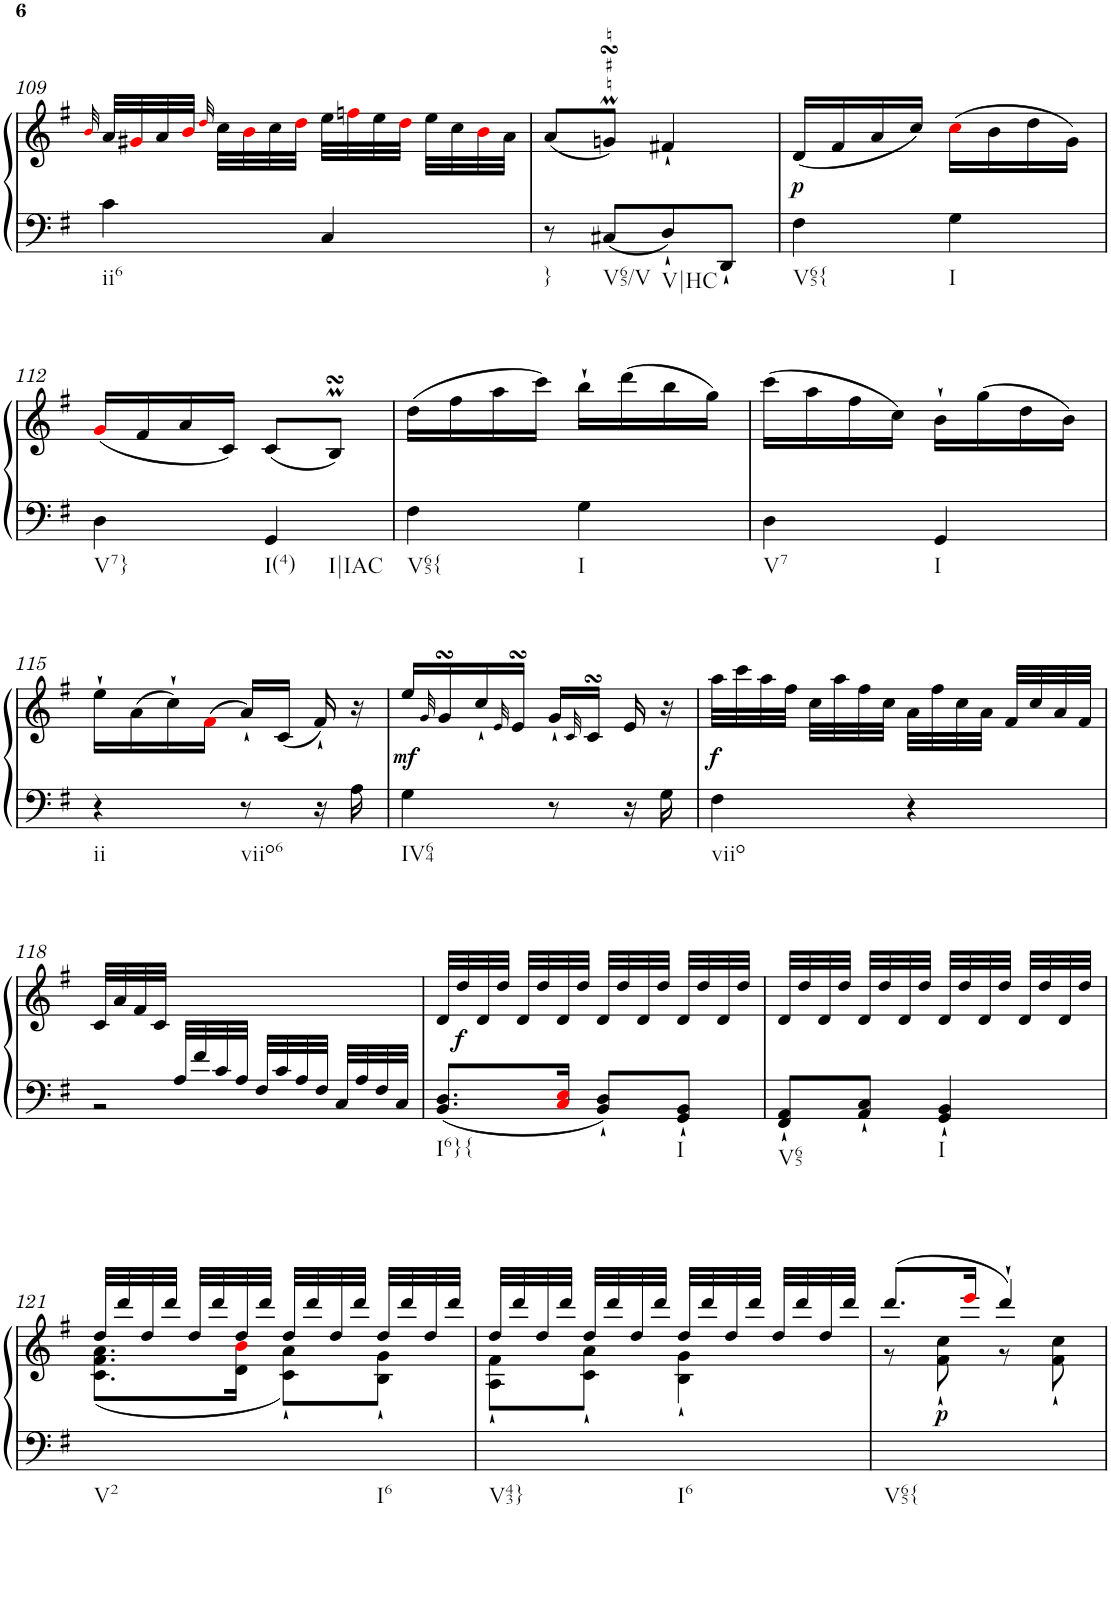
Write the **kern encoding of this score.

**kern	**kern	**dynam
*part1	*part1	*part1
*staff2	*staff1	*staff1/2
*I"Harpsichord	*	*
*I'Hch.	*	*
!!LO:PB:g=z
*clefF4	*clefG2	*
*k[f#]	*k[f#]	*
*G:	*G:	*
*M2/4	*M2/4	*
=109	=109	=109
.	32qbi/	.
!LO:TX:b:t=ii6	!	!
4c\	32a/LLL	.
.	32g#Xi/	.
.	32a/	.
.	32bi/JJJ	.
.	32qddi/	.
.	32cc\LLL	.
.	32bi\	.
.	32cc\	.
.	32ddi\JJJ	.
4C/	32ee\LLL	.
.	32ffni\	.
.	32ee\	.
.	32ddi\JJJ	.
.	32ee\LLL	.
.	32cc\	.
.	32bi\	.
.	32a\JJJ	.
=110	=110	=110
!LO:TX:b:t=}	!	!
8r	(<8a/L	.
!LO:TX:b:t=V65/V	!	!
!	!LO:TURN:lacc=#	!
8C#X/L	8gnMsSSs/J)	.
!LO:TX:b:t=V|HC	!	!
8D`/	4f#X`/	.
8DD`/J	.	.
=111	=111	=111
!LO:TX:b:t=V65{	!	!
!	!	!LO:DY:b
4F#\	(<16d/LL	p
.	16f#/	.
.	16a/	.
.	16cc/JJ)	.
!LO:TX:b:t=I	!	!
4G\	(>16cci\LL	.
.	16b\	.
.	16dd\	.
.	16g\JJ)	.
!!LO:LB:g=z
=112	=112	=112
!LO:TX:b:t=V7}	!	!
4D\	(<16gi/LL	.
.	16f#/	.
.	16a/	.
.	16c/JJ)	.
!LO:TX:b:t=I(4)	!	!
!LO:TX:b:t=I|IAC	!	!
4GG/	(<8c/L	.
.	8BmsSsS/J)	.
=113	=113	=113
!LO:TX:b:t=V65{	!	!
4F#\	(>16dd\LL	.
.	16ff#\	.
.	16aa\	.
.	16ccc\JJ)	.
!LO:TX:b:t=I	!	!
4G\	16bb`\LL	.
.	(>16ddd\	.
.	16bb\	.
.	16gg\JJ)	.
=114	=114	=114
!LO:TX:b:t=V7	!	!
4D\	(>16ccc\LL	.
.	16aa\	.
.	16ff#\	.
.	16cc\JJ)	.
!LO:TX:b:t=I	!	!
4GG/	16b`\LL	.
.	(>16gg\	.
.	16dd\	.
.	16b\JJ)	.
!!LO:LB:g=z
=115	=115	=115
!LO:TX:b:t=ii	!	!
4r	16ee`\LL	.
.	(>16a\	.
.	16cc`\)	.
.	(>16f#i\JJ	.
!LO:TX:b:t=viio6	!	!
8r	16a`/LL)	.
.	(<16c/JJ	.
16r	16f#`/)	.
16A\	16r	.
=116	=116	=116
!LO:TX:b:t=IV64	!	!
!	!	!LO:DY:b
4G\	16ee/LL	mf
.	32qg/	.
.	16gsSSs/	.
.	16cc`/	.
.	32qe/	.
.	16esSSS/JJ	.
8r	16g`/LL	.
.	32qc/	.
.	16csSSs/JJ	.
16r	16e/	.
16G\	16r	.
=117	=117	=117
!LO:TX:b:t=viio	!	!
!	!	!LO:DY:b
4F#\	32aa\LLL	f
.	32ccc\	.
.	32aa\	.
.	32ff#\JJJ	.
.	32cc\LLL	.
.	32aa\	.
.	32ff#\	.
.	32cc\JJJ	.
4r	32a\LLL	.
.	32ff#\	.
.	32cc\	.
.	32a\JJJ	.
.	32f#/LLL	.
.	32cc/	.
.	32a/	.
.	32f#/JJJ	.
!!LO:LB:g=z
=118	=118	=118
*^	*	*
8ryy	2r	32c/LLL	.
.	.	32a/	.
.	.	32f#/	.
.	.	32c/JJJ	.
32A/LLL	.	4.ryy	.
32f#/	.	.	.
32c/	.	.	.
32A/JJJ	.	.	.
32F#/LLL	.	.	.
32c/	.	.	.
32A/	.	.	.
32F#/JJJ	.	.	.
32C/LLL	.	.	.
32A/	.	.	.
32F#/	.	.	.
32C/JJJ	.	.	.
*v	*v	*	*
=119	=119	=119
*	*^	*
!LO:TX:b:t=I6}{	!	!	!
8.BB/ 8.D/L	2ryy	32d/LLL	.
!	!	!	!LO:DY:b
.	.	32dd/	f
.	.	32d/	.
.	.	32dd/JJJ	.
.	.	32d/LLL	.
.	.	32dd/	.
16Ci/ 16Ei/Jk	.	32d/	.
.	.	32dd/JJJ	.
8BB/` 8D/`L	.	32d/LLL	.
.	.	32dd/	.
.	.	32d/	.
.	.	32dd/JJJ	.
!LO:TX:b:t=I	!	!	!
8GG/` 8BB/`J	.	32d/LLL	.
.	.	32dd/	.
.	.	32d/	.
.	.	32dd/JJJ	.
=120	=120	=120	=120
!LO:TX:b:t=V65	!	!	!
*	*v	*v	*
8FF#/` 8AA/`L	32d/LLL	.
.	32dd/	.
.	32d/	.
.	32dd/JJJ	.
8AA/` 8C/`J	32d/LLL	.
.	32dd/	.
.	32d/	.
.	32dd/JJJ	.
!LO:TX:b:t=I	!	!
4GG/` 4BB/`	32d/LLL	.
.	32dd/	.
.	32d/	.
.	32dd/JJJ	.
.	32d/LLL	.
.	32dd/	.
.	32d/	.
.	32dd/JJJ	.
!!LO:LB:g=z
=121	=121	=121
*	*^	*
!LO:TX:b:t=V2	!	!	!
!LO:TX:b:t=I6	!	!	!
2ryy	32dd/LLL	(<8.c\ 8.f#\ 8.a\L	.
.	32ddd/	.	.
.	32dd/	.	.
.	32ddd/JJJ	.	.
.	32dd/LLL	.	.
.	32ddd/	.	.
.	32dd/	16d\ 16bi\Jk	.
.	32ddd/JJJ	.	.
.	32dd/LLL	8c\` 8a\`L)	.
.	32ddd/	.	.
.	32dd/	.	.
.	32ddd/JJJ	.	.
.	32dd/LLL	8B\` 8g\`J	.
.	32ddd/	.	.
.	32dd/	.	.
.	32ddd/JJJ	.	.
=122	=122	=122	=122
!LO:TX:b:t=V43}	!	!	!
!LO:TX:b:t=I6	!	!	!
2ryy	32dd/LLL	8A\` 8f#\`L	.
.	32ddd/	.	.
.	32dd/	.	.
.	32ddd/JJJ	.	.
.	32dd/LLL	8c\` 8a\`J	.
.	32ddd/	.	.
.	32dd/	.	.
.	32ddd/JJJ	.	.
.	32dd/LLL	4B\` 4g\`	.
.	32ddd/	.	.
.	32dd/	.	.
.	32ddd/JJJ	.	.
.	32dd/LLL	.	.
.	32ddd/	.	.
.	32dd/	.	.
.	32ddd/JJJ	.	.
=123	=123	=123	=123
!LO:TX:b:t=V65{	!	!	!
2ryy	(>8.ddd/L	8r	.
!	!	!	!LO:DY:b
.	.	8f#\` 8cc\`	p
.	16eeei/Jk	.	.
.	4ddd`/)	8r	.
.	.	8f#\` 8cc\`	.
*	*v	*v	*
=	=	=
*-	*-	*-
